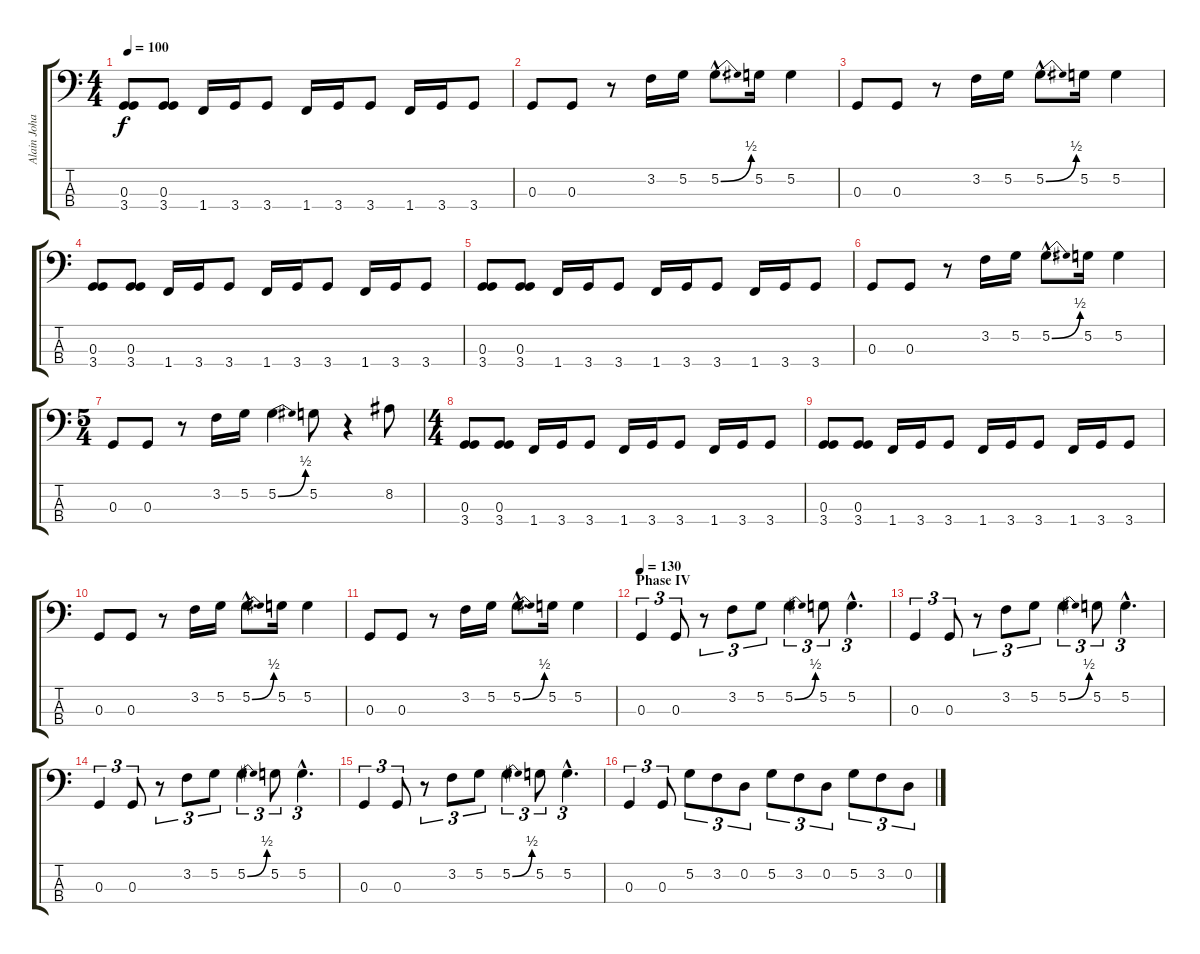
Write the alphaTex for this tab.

\track ("Alain Johannes" "Alain Joha") {instrument electricbasspick}
\staff {score tabs}
\tuning (G2 D2 G1 E1) {hide}
\ts (4 4)
\tempo 100
\clef f4
\ks c
(0.3 3.4).8{dy f} (0.3 3.4).8 1.4.16 3.4.16 3.4.8 1.4.16 3.4.16 3.4.8 1.4.16 3.4.16 3.4.8 |
0.3.8 0.3.8 r.8 3.2.16 5.2.16 5.2{be (bend 0 0 60 2) hac}.8{d} 5.2.16 5.2.4 |
0.3.8 0.3.8 r.8 3.2.16 5.2.16 5.2{be (bend 0 0 60 2) hac}.8{d} 5.2.16 5.2.4 |
(0.3 3.4).8 (0.3 3.4).8 1.4.16 3.4.16 3.4.8 1.4.16 3.4.16 3.4.8 1.4.16 3.4.16 3.4.8 |
(0.3 3.4).8 (0.3 3.4).8 1.4.16 3.4.16 3.4.8 1.4.16 3.4.16 3.4.8 1.4.16 3.4.16 3.4.8 |
0.3.8 0.3.8 r.8 3.2.16 5.2.16 5.2{be (bend 0 0 60 2) hac}.8{d} 5.2.16 5.2.4 |
\ts (5 4)
0.3.8 0.3.8 r.8 3.2.16 5.2.16 5.2{be (bend 0 0 60 2)}.4 5.2.8 r.4 8.2.8 |
\ts (4 4)
(0.3 3.4).8 (0.3 3.4).8 1.4.16 3.4.16 3.4.8 1.4.16 3.4.16 3.4.8 1.4.16 3.4.16 3.4.8 |
(0.3 3.4).8 (0.3 3.4).8 1.4.16 3.4.16 3.4.8 1.4.16 3.4.16 3.4.8 1.4.16 3.4.16 3.4.8 |
0.3.8 0.3.8 r.8 3.2.16 5.2.16 5.2{be (bend 0 0 60 2) hac}.8{d} 5.2.16 5.2.4 |
0.3.8 0.3.8 r.8 3.2.16 5.2.16 5.2{be (bend 0 0 60 2) hac}.8{d} 5.2.16 5.2.4 |
\section ("" "Phase IV")
\tempo 130
0.3.4{tu (3 2)} 0.3.8{tu (3 2)} r.8{tu (3 2)} 3.2.8{tu (3 2)} 5.2.8{tu (3 2)} 5.2{be (bend 0 0 60 2)}.4{tu (3 2)} 5.2.8{tu (3 2)} 5.2{hac}.4{d tu (3 2)} |
0.3.4{tu (3 2)} 0.3.8{tu (3 2)} r.8{tu (3 2)} 3.2.8{tu (3 2)} 5.2.8{tu (3 2)} 5.2{be (bend 0 0 60 2)}.4{tu (3 2)} 5.2.8{tu (3 2)} 5.2{hac}.4{d tu (3 2)} |
0.3.4{tu (3 2)} 0.3.8{tu (3 2)} r.8{tu (3 2)} 3.2.8{tu (3 2)} 5.2.8{tu (3 2)} 5.2{be (bend 0 0 60 2)}.4{tu (3 2)} 5.2.8{tu (3 2)} 5.2{hac}.4{d tu (3 2)} |
0.3.4{tu (3 2)} 0.3.8{tu (3 2)} r.8{tu (3 2)} 3.2.8{tu (3 2)} 5.2.8{tu (3 2)} 5.2{be (bend 0 0 60 2)}.4{tu (3 2)} 5.2.8{tu (3 2)} 5.2{hac}.4{d tu (3 2)} |
0.3.4{tu (3 2)} 0.3.8{tu (3 2)} 5.2.8{tu (3 2)} 3.2.8{tu (3 2)} 0.2.8{tu (3 2)} 5.2.8{tu (3 2)} 3.2.8{tu (3 2)} 0.2.8{tu (3 2)} 5.2.8{tu (3 2)} 3.2.8{tu (3 2)} 0.2.8{tu (3 2)}
